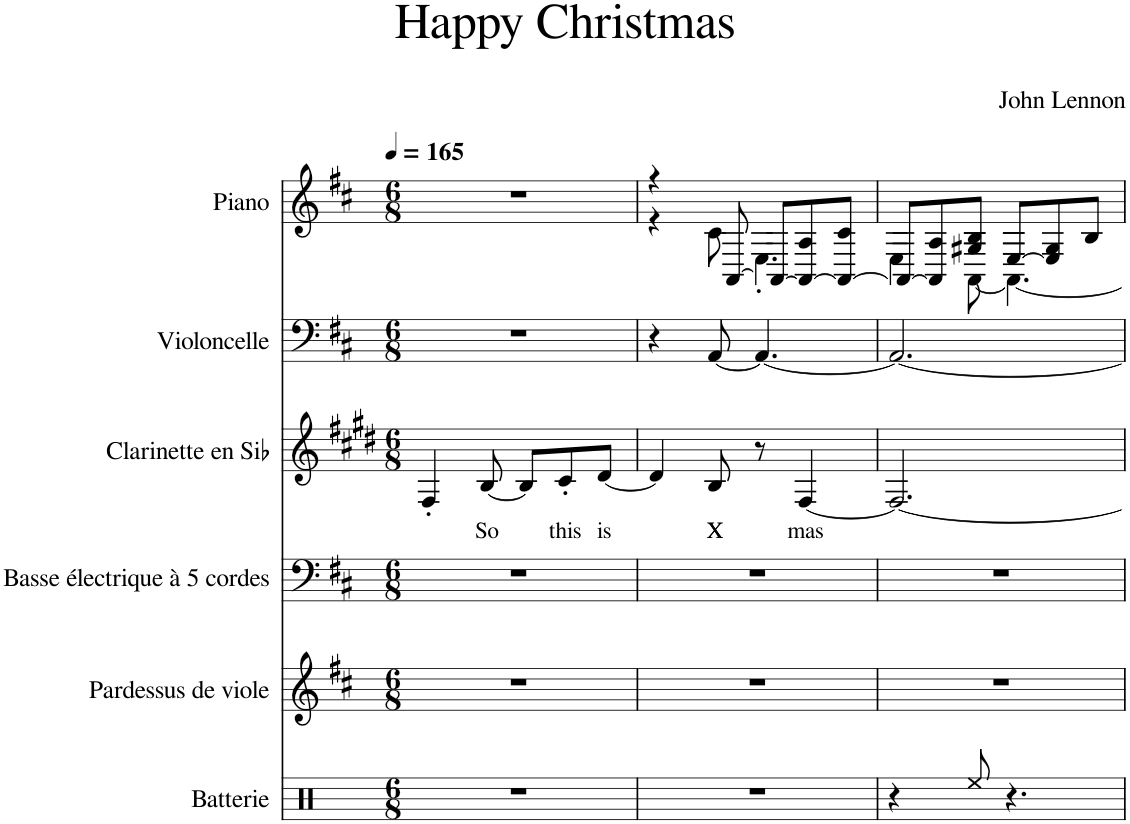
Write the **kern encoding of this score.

**kern	**kern	**kern	**kern	**text	**kern	**kern
*part6	*part5	*part4	*part3	*part3	*part2	*part1
*staff6	*staff5	*staff4	*staff3	*staff3	*staff2	*staff1
*I"Batterie	*I"Pardessus de viole	*I"Basse électrique à 5 cordes	*I"Clarinette en Sib	*	*I"Violoncelle	*I"Piano
*I'Bat.	*I'Pds. Vle.	*I'B. él.	*I'Clar. Sib	*	*I'Vlc	*I'Pia.
*clefX	*clefG2	*clefF4	*clefG2	*	*clefF4	*clefG2
*	*	*Trd7c12	*Trd1c2	*	*	*
*k[]	*k[f#c#]	*k[f#c#]	*k[f#c#g#d#]	*	*k[f#c#]	*k[f#c#]
*M6/8	*M6/8	*M6/8	*M6/8	*	*M6/8	*M6/8
*MM165	*MM165	*MM165	*MM165	*	*MM165	*MM165
=1	=1	=1	=1	=1	=1	=1
2.r	2.r	2.r	4F#'/	.	2.r	2.r
!	!	!	!	!LO:LY:b	!	!
.	.	.	[8B/	So	.	.
.	.	.	8B/L]	.	.	.
!	!	!	!	!LO:LY:b	!	!
.	.	.	8c#'/	this	.	.
!	!	!	!	!LO:LY:b	!	!
.	.	.	[8d#/J	is	.	.
=2	=2	=2	=2	=2	=2	=2
*	*	*	*	*	*	*^
2.r	2.r	2.r	4d#/]	.	4r	4r	4r
!	!	!	!	!LO:LY:b	!	!	!
.	.	.	8B/	X	[8AA/	[8AA/	8c#\
.	.	.	8r	.	4.AA/_	8AA/L_	4.E'\
!	!	!	!	!LO:LY:b	!	!	!
.	.	.	[4F#/	mas	.	8AA/_ 8A/	.
.	.	.	.	.	.	8AA/_ 8c#/J	.
=3	=3	=3	=3	=3	=3	=3	=3
4r	2.r	2.r	2.F#/_	.	2.AA/_	8AA/L_	4E\
.	.	.	.	.	.	8AA/] 8A/	.
8Ree/	.	.	.	.	.	8G#X/ 8B/J	[8AA\
4.r	.	.	.	.	.	[8E/L	4.AA\_
.	.	.	.	.	.	8E/] 8G#/	.
.	.	.	.	.	.	8B/J	.
*	*	*	*	*	*	*v	*v
=	=	=	=	=	=	=
*-	*-	*-	*-	*-	*-	*-
